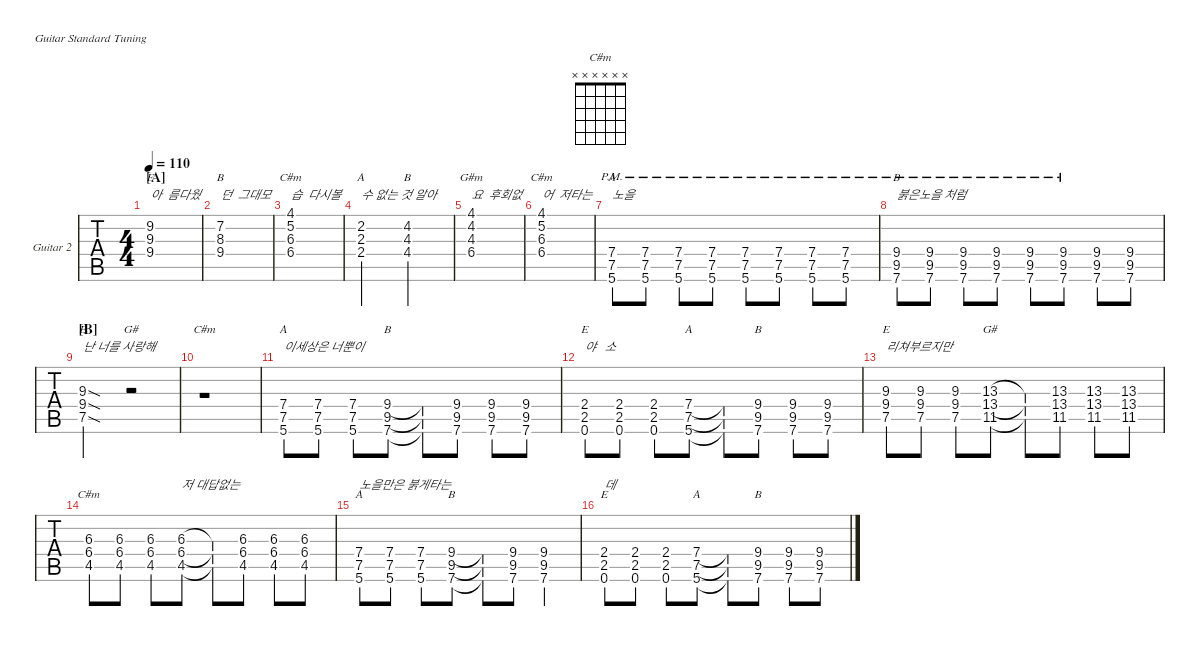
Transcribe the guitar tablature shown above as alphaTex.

\defaultSystemsLayout 4
\hideDynamics
\bracketExtendMode nobrackets
\firstSystemTrackNameOrientation horizontal
\track ("Guitar 3" "Guitar 2") {defaultSystemsLayout 4 instrument distortionguitar}
\staff {tabs}
\tuning (E4 B3 G3 D3 A2 E2)
\chord ("E" x x 9 9 7 x) {firstfret 7 showdiagram false showfingering false}
\chord ("C#m" x x 6 6 4 x) {firstfret 4 showdiagram false showfingering false}
\chord ("A" x x x 7 7 5) {firstfret 5 showdiagram false showfingering false}
\chord ("B" x x x 9 9 7) {firstfret 7 showdiagram false showfingering false}
\chord ("E" x x x 2 2 0) {showdiagram false showfingering false barre 2}
\chord ("B" x 4 4 4 x x) {showdiagram false showfingering false barre (4 4)}
\chord ("C#m" 4 5 6 6 x x) {firstfret 4 showdiagram false showfingering false}
\chord ("A" x 2 2 2 x x) {showdiagram false showfingering false barre (2 2)}
\chord ("G#m" 4 4 4 6 x x) {firstfret 4 showdiagram false showfingering false barre (4 4)}
\chord ("E" x 9 9 9 x x) {firstfret 9 showdiagram false showfingering false barre (9 9)}
\chord ("B" x 7 8 9 x x) {firstfret 7 showdiagram false showfingering false}
\chord ("G#" x x x x x x)
\chord ("C#m" x x x x x x)
\chord ("G#" x x 13 13 11 x) {firstfret 11 showdiagram false showfingering false}
\ts (4 4)
\section ("A" "")
\tempo 110
\clef g2
\ks c
(9.2{acc #} 9.3 9.4).1{ch "E" txt "아  름다웠" dy mf} |
(7.2{acc #} 8.3{acc #} 9.4).1{ch "B" txt "던  그대모"} |
(4.1{acc #} 5.2 6.3{acc #} 6.4{acc #}).1{ch "C#m" txt "습  다시볼"} |
(2.2{acc #} 2.3 2.4).2{ch "A" txt "수 없는 것 알아"} (4.4{acc #} 4.3 4.2{acc #}).2{ch "B"} |
(4.2{acc #} 4.1{acc #} 4.3 6.4{acc #}).1{ch "G#m" txt "요  후회없"} |
(4.1{acc #} 5.2 6.3{acc #} 6.4{acc #}).1{ch "C#m" txt "어  저타는"} |
(5.6{pm} 7.5{pm} 7.4{pm}).8{ch "A" txt "노을" instrument distortionguitar} (5.6{pm} 7.5{pm} 7.4{pm}).8 (5.6{pm} 7.5{pm} 7.4{pm}).8 (5.6{pm} 7.5{pm} 7.4{pm}).8 (5.6{pm} 7.5{pm} 7.4{pm}).8 (5.6{pm} 7.5{pm} 7.4{pm}).8 (5.6{pm} 7.5{pm} 7.4{pm}).8 (5.6{pm} 7.5{pm} 7.4{pm}).8 |
(9.4{pm} 9.5{pm acc #} 7.6{pm}).8{ch "B" txt "붉은노을 처럼"} (9.4{pm} 9.5{pm acc #} 7.6{pm}).8 (9.4{pm} 9.5{pm acc #} 7.6{pm}).8 (9.4{pm} 9.5{pm acc #} 7.6{pm}).8 (9.4{pm} 9.5{pm acc #} 7.6{pm}).8 (9.4{pm} 9.5{pm acc #} 7.6{pm}).8 (9.4 9.5{acc #} 7.6).8 (9.4 9.5{acc #} 7.6).8 |
\section ("B" "")
(9.3{sod} 9.4{sod} 7.5{sod}).2{ch "E" txt "난 너를 사랑해"} r.2{ch "G#"} |
r.1{ch "C#m"} |
(7.4 7.5 5.6).8{ch "A" txt "이세상은 너뿐이"} (7.4 7.5 5.6).8 (7.4 7.5 5.6).8 (7.6 9.5{acc #} 9.4).8{ch "B"} (7.6{t} 9.5{t acc #} 9.4{t}).8 (7.6 9.5{acc #} 9.4).8 (7.6 9.5{acc #} 9.4).8 (7.6 9.5{acc #} 9.4).8 |
(2.4 2.5 0.6).8{ch "E" txt "야   소"} (2.4 2.5 0.6).8 (2.4 2.5 0.6).8 (5.6 7.5 7.4).8{ch "A"} (5.6{t} 7.5{t} 7.4{t}).8 (9.4 9.5{acc #} 7.6).8{ch "B"} (9.4 9.5{acc #} 7.6).8 (9.4 9.5{acc #} 7.6).8 |
(9.3 9.4 7.5).8{ch "E" txt "리쳐부르지만"} (9.3 9.4 7.5).8 (9.3 9.4 7.5).8 (11.5{acc #} 13.4{acc #} 13.3{acc #}).8{ch "G#"} (13.3{t acc #} 13.4{t acc #} 11.5{t acc #}).8 (11.5{acc #} 13.4{acc #} 13.3{acc #}).8 (13.3{acc #} 13.4{acc #} 11.5{acc #}).8 (13.3{acc #} 13.4{acc #} 11.5{acc #}).8 |
(6.3{acc #} 6.4{acc #} 4.5{acc #}).8{ch "C#m"} (6.3{acc #} 6.4{acc #} 4.5{acc #}).8 (6.3{acc #} 6.4{acc #} 4.5{acc #}).8 (6.3{acc #} 6.4{acc #} 4.5{acc #}).8{txt "저 대답없는"} (6.3{t acc #} 6.4{t acc #} 4.5{t acc #}).8 (6.3{acc #} 6.4{acc #} 4.5{acc #}).8 (6.3{acc #} 6.4{acc #} 4.5{acc #}).8 (6.3{acc #} 6.4{acc #} 4.5{acc #}).8 |
(7.4 7.5 5.6).8{ch "A" txt "노을만은 붉게타는"} (7.4 7.5 5.6).8 (7.4 7.5 5.6).8 (7.6 9.5{acc #} 9.4).8{ch "B"} (7.6{t} 9.5{t acc #} 9.4{t}).8 (7.6 9.5{acc #} 9.4).8 (7.6 9.5{acc #} 9.4).4 |
(2.4 2.5 0.6).8{ch "E" txt "데"} (2.4 2.5 0.6).8 (2.4 2.5 0.6).8 (5.6 7.5 7.4).8{ch "A"} (5.6{t} 7.5{t} 7.4{t}).8 (9.4 9.5{acc #} 7.6).8{ch "B"} (9.4 9.5{acc #} 7.6).8 (9.4 9.5{acc #} 7.6).8
